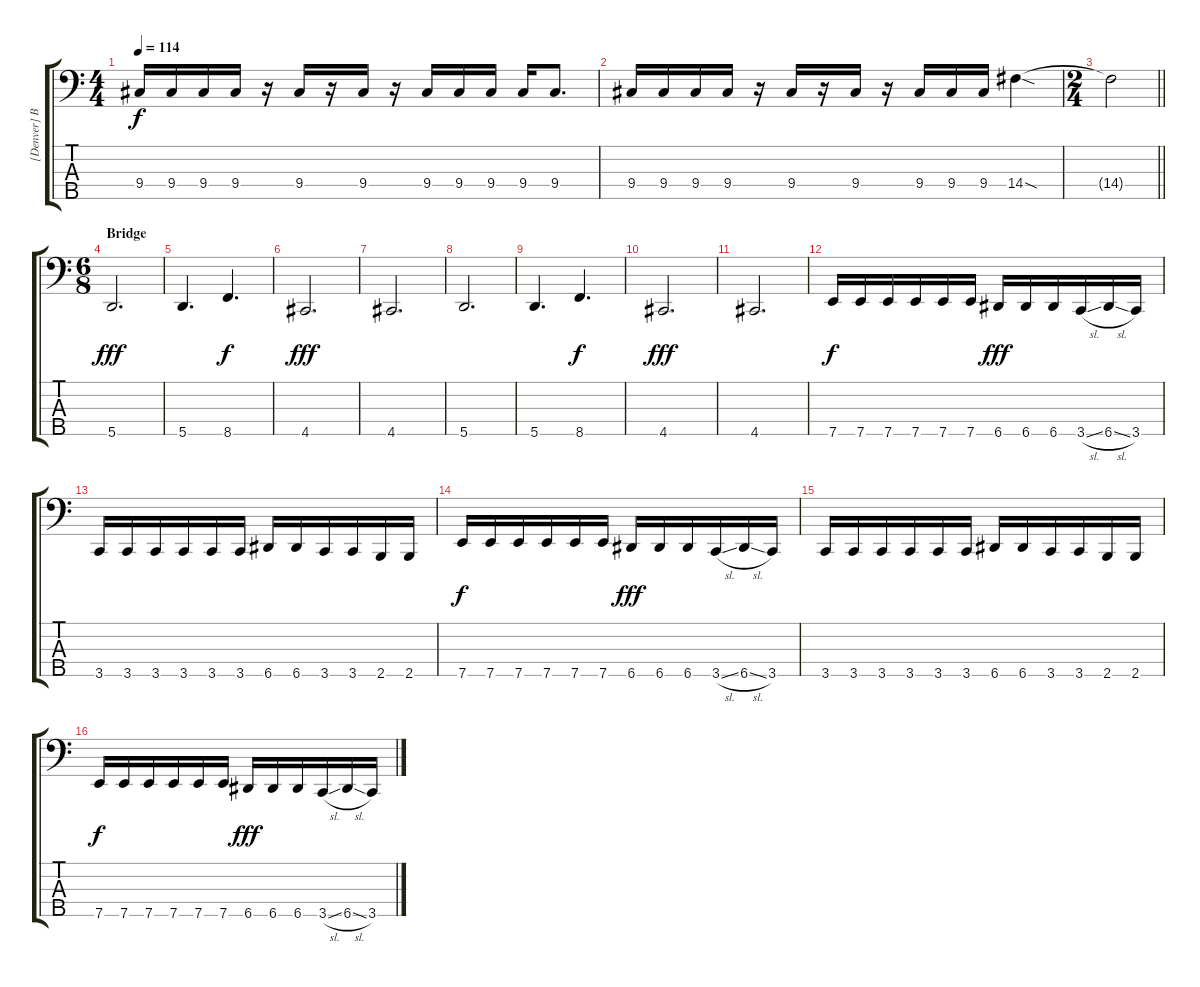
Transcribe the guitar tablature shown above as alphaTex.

\track ("[Denver] Bass Guitar " "[Denver] B") {solo instrument electricbassfinger}
\staff {score tabs}
\tuning (G2 D2 A1 E1 A0) {hide}
\ts (4 4)
\tempo 114
\clef f4
\ks c
9.4.16{dy f} 9.4.16 9.4.16 9.4.16 r.16 9.4.16 r.16 9.4.16 r.16 9.4.16 9.4.16 9.4.16 9.4.16 9.4.8{d} |
9.4.16 9.4.16 9.4.16 9.4.16 r.16 9.4.16 r.16 9.4.16 r.16 9.4.16 9.4.16 9.4.16 14.4{sod}.4 |
\ts (2 4)
\barLineRight lightlight
14.4{t}.2 |
\ts (6 8)
\section ("" "Bridge")
5.5.2{d dy fff} |
5.5.4{d} 8.5.4{d dy f} |
4.5.2{d dy fff} |
4.5.2{d} |
5.5.2{d} |
5.5.4{d} 8.5.4{d dy f} |
4.5.2{d dy fff} |
4.5.2{d} |
7.5.16{dy f} 7.5.16 7.5.16 7.5.16 7.5.16 7.5.16 6.5.16{dy fff} 6.5.16 6.5.16 3.5{sl}.16 6.5{sl}.16 3.5.16 |
3.5.16 3.5.16 3.5.16 3.5.16 3.5.16 3.5.16 6.5.16 6.5.16 3.5.16 3.5.16 2.5.16 2.5.16 |
7.5.16{dy f} 7.5.16 7.5.16 7.5.16 7.5.16 7.5.16 6.5.16{dy fff} 6.5.16 6.5.16 3.5{sl}.16 6.5{sl}.16 3.5.16 |
3.5.16 3.5.16 3.5.16 3.5.16 3.5.16 3.5.16 6.5.16 6.5.16 3.5.16 3.5.16 2.5.16 2.5.16 |
7.5.16{dy f} 7.5.16 7.5.16 7.5.16 7.5.16 7.5.16 6.5.16{dy fff} 6.5.16 6.5.16 3.5{sl}.16 6.5{sl}.16 3.5.16
